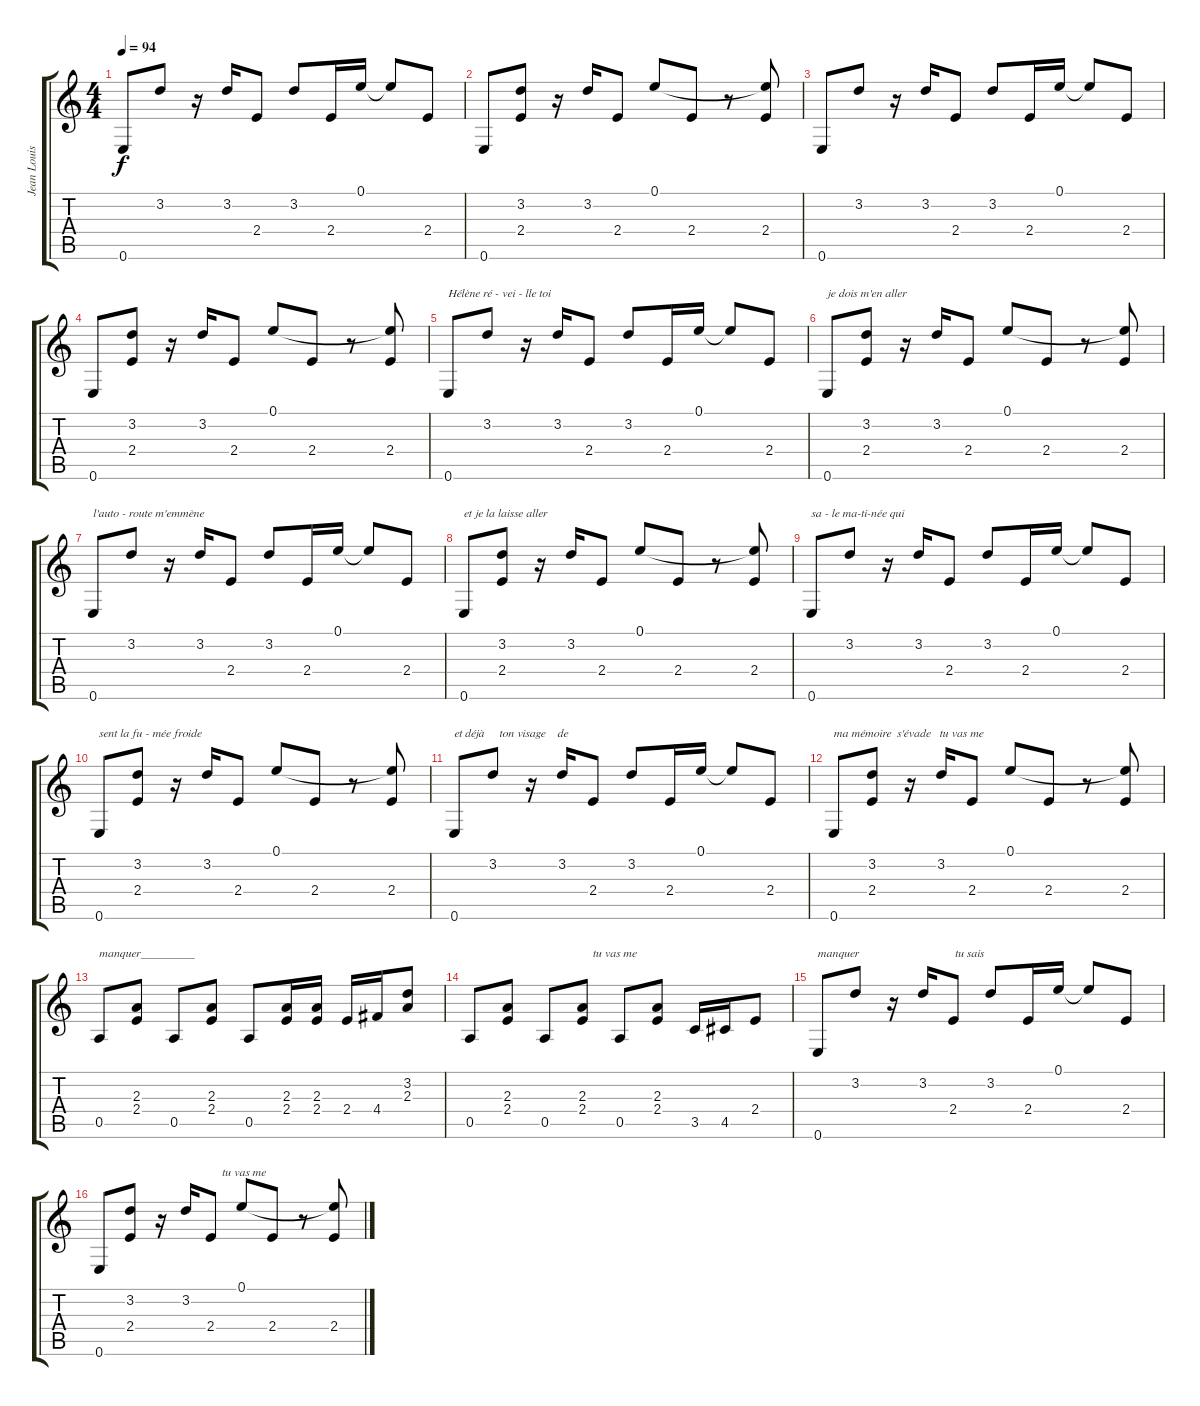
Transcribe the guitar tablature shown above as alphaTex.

\track ("Jean Louis" "Jean Louis") {instrument electricguitarclean}
\staff {score tabs}
\tuning (E4 B3 G3 D3 A2 E2) {hide}
\ts (4 4)
\tempo 94
\clef g2
\ks c
0.6.8{dy f instrument electricguitarclean} 3.2.8 r.16 3.2.16 2.4.8 3.2.8 2.4.16 0.1.16 0.1{t}.8 2.4.8 |
0.6.8 (3.2 2.4).8 r.16 3.2.16 2.4.8 0.1.8 2.4.8 r.8 (0.1{t} 2.4).8 |
0.6.8 3.2.8 r.16 3.2.16 2.4.8 3.2.8 2.4.16 0.1.16 0.1{t}.8 2.4.8 |
0.6.8 (3.2 2.4).8 r.16 3.2.16 2.4.8 0.1.8 2.4.8 r.8 (0.1{t} 2.4).8 |
0.6.8{txt "Hélène ré - vei - lle toi"} 3.2.8 r.16 3.2.16 2.4.8 3.2.8 2.4.16 0.1.16 0.1{t}.8 2.4.8 |
0.6.8{txt "je dois m'en aller"} (3.2 2.4).8 r.16 3.2.16 2.4.8 0.1.8 2.4.8 r.8 (0.1{t} 2.4).8 |
0.6.8{txt "l'auto - route m'emmène"} 3.2.8 r.16 3.2.16 2.4.8 3.2.8 2.4.16 0.1.16 0.1{t}.8 2.4.8 |
0.6.8{txt "et je la laisse aller"} (3.2 2.4).8 r.16 3.2.16 2.4.8 0.1.8 2.4.8 r.8 (0.1{t} 2.4).8 |
0.6.8{txt "sa - le ma-ti-née qui"} 3.2.8 r.16 3.2.16 2.4.8 3.2.8 2.4.16 0.1.16 0.1{t}.8 2.4.8 |
0.6.8{txt "sent la fu - mée froide"} (3.2 2.4).8 r.16 3.2.16 2.4.8 0.1.8 2.4.8 r.8 (0.1{t} 2.4).8 |
0.6.8{txt "et déjà     ton visage    de"} 3.2.8 r.16 3.2.16 2.4.8 3.2.8 2.4.16 0.1.16 0.1{t}.8 2.4.8 |
0.6.8{txt "ma mémoire  s'évade   tu vas me"} (3.2 2.4).8 r.16 3.2.16 2.4.8 0.1.8 2.4.8 r.8 (0.1{t} 2.4).8 |
0.5.8{txt "manquer_________"} (2.3 2.4).8 0.5.8 (2.3 2.4).8 0.5.8 (2.3 2.4).16 (2.3 2.4).16 2.4.16 4.4.16 (3.2 2.3).8 |
0.5.8{txt "                                         tu vas me"} (2.3 2.4).8 0.5.8 (2.3 2.4).8 0.5.8 (2.3 2.4).8 3.5.16 4.5.16 2.4.8 |
0.6.8{txt "manquer                                tu sais"} 3.2.8 r.16 3.2.16 2.4.8 3.2.8 2.4.16 0.1.16 0.1{t}.8 2.4.8 |
0.6.8{txt "                                         tu vas me"} (3.2 2.4).8 r.16 3.2.16 2.4.8 0.1.8 2.4.8 r.8 (0.1{t} 2.4).8
